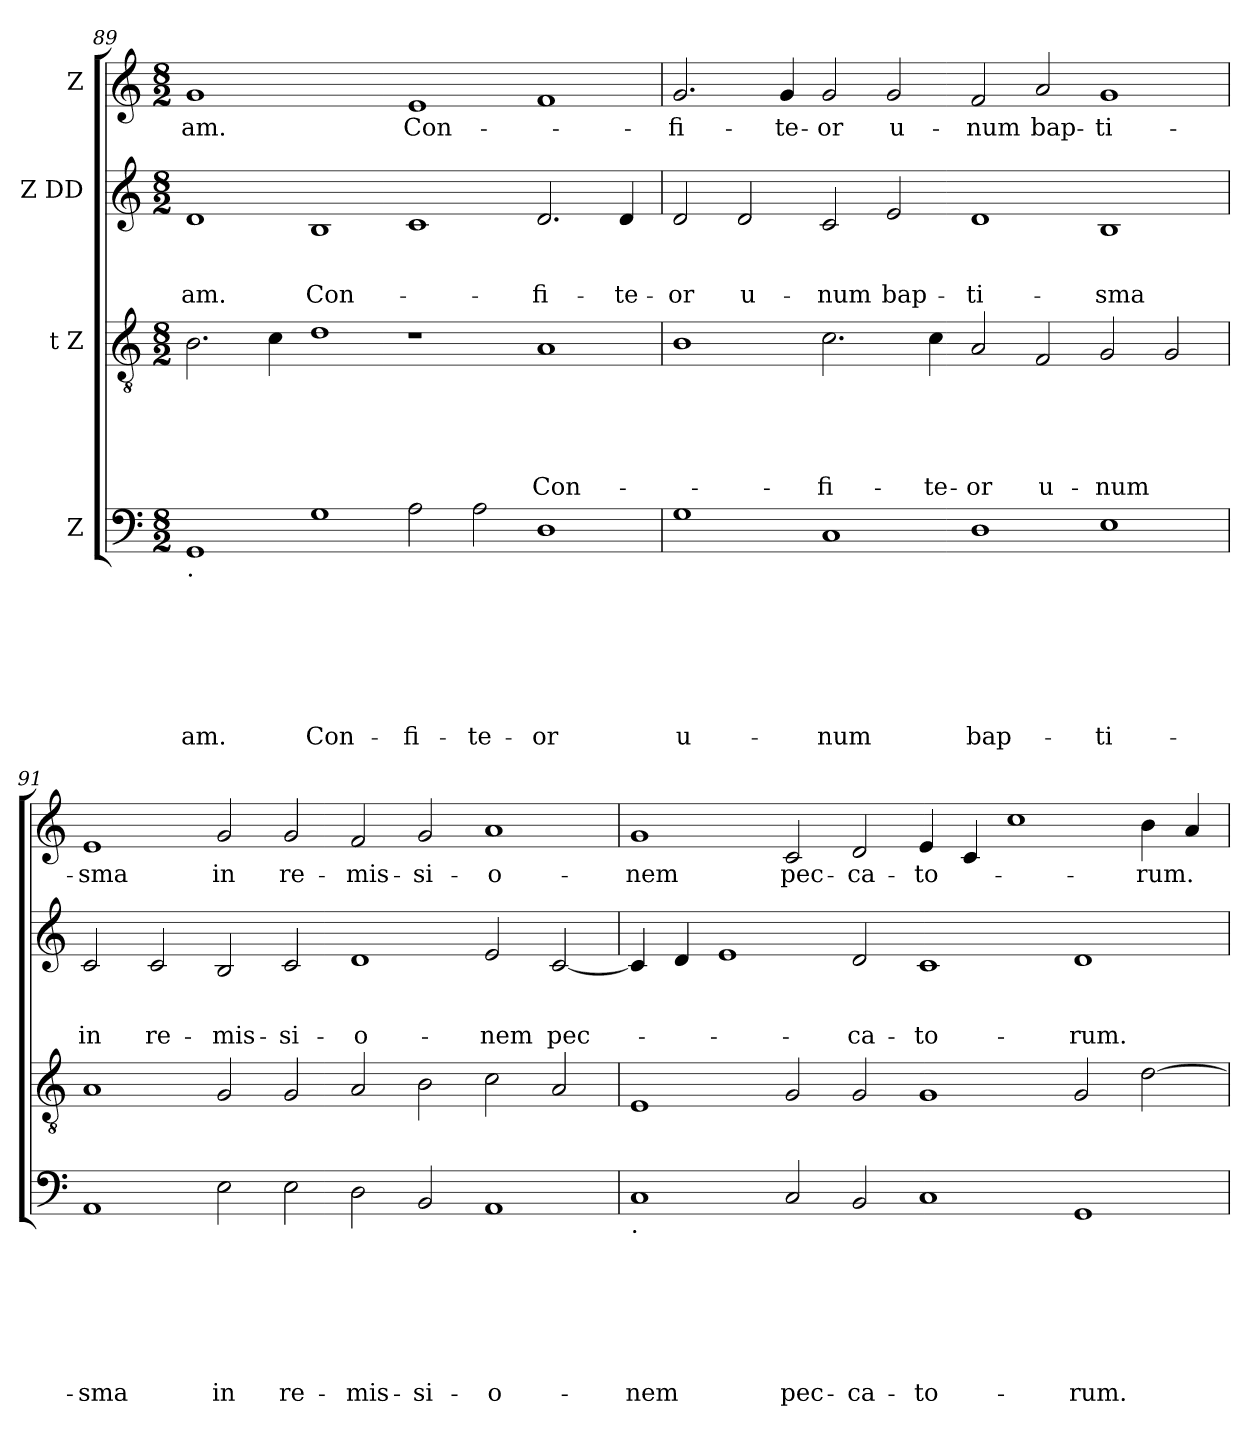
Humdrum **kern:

**kern	**text	**text	**text	**text	**text	**text	**text	**kern	**text	**text	**text	**text	**text	**kern	**text	**text	**text	**kern	**text
*part4	*part4	*part4	*part4	*part4	*part4	*part4	*part4	*part3	*part3	*part3	*part3	*part3	*part3	*part2	*part2	*part2	*part2	*part1	*part1
*staff4	*staff4	*staff4	*staff4	*staff4	*staff4	*staff4	*staff4	*staff3	*staff3	*staff3	*staff3	*staff3	*staff3	*staff2	*staff2	*staff2	*staff2	*staff1	*staff1
*I"Z	*	*	*	*	*	*	*	*I"t Z	*	*	*	*	*	*I"Z DD	*	*	*	*I"Z	*
!!LO:LB:g=z
*clefF4	*	*	*	*	*	*	*	*clefGv2	*	*	*	*	*	*clefG2	*	*	*	*clefG2	*
*k[]	*	*	*	*	*	*	*	*k[]	*	*	*	*	*	*k[]	*	*	*	*k[]	*
*C:	*	*	*	*	*	*	*	*C:	*	*	*	*	*	*C:	*	*	*	*C:	*
*M8/2	*	*	*	*	*	*	*	*M8/2	*	*	*	*	*	*M8/2	*	*	*	*M8/2	*
=89	=89	=89	=89	=89	=89	=89	=89	=89	=89	=89	=89	=89	=89	=89	=89	=89	=89	=89	=89
!LO:TX:b:t=.	!	!	!	!	!	!	!	!	!	!	!	!	!	!	!	!	!	!	!
!	!	!	!	!	!	!	!LO:LY:b	!	!	!	!	!	!	!	!	!	!LO:LY:b	!	!LO:LY:b
1GG	.	.	.	.	.	.	-am.	2.B\	.	.	.	.	.	1d	.	.	-am.	1g	-am.
.	.	.	.	.	.	.	.	4c\	.	.	.	.	.	.	.	.	.	.	.
!	!	!	!	!	!	!	!LO:LY:b	!	!	!	!	!	!	!	!	!	!LO:LY:b	!	!
1G	.	.	.	.	.	.	Con-	1d	.	.	.	.	.	1B	.	.	Con-	1ryy	.
!	!	!	!	!	!	!	!LO:LY:b	!	!	!	!	!	!	!	!	!	!	!	!LO:LY:b
2A\	.	.	.	.	.	.	-fi-	1r	.	.	.	.	.	1c	.	.	.	1e	Con-
!	!	!	!	!	!	!	!LO:LY:b	!	!	!	!	!	!	!	!	!	!	!	!
2A\	.	.	.	.	.	.	-te-	.	.	.	.	.	.	.	.	.	.	.	.
!	!	!	!	!	!	!	!LO:LY:b	!	!	!	!	!	!LO:LY:b	!	!	!	!LO:LY:b	!	!
1D	.	.	.	.	.	.	-or	1A	.	.	.	.	Con-	2.d/	.	.	-fi-	1f	.
!	!	!	!	!	!	!	!	!	!	!	!	!	!	!	!	!	!LO:LY:b	!	!
.	.	.	.	.	.	.	.	.	.	.	.	.	.	4d/	.	.	-te-	.	.
=90	=90	=90	=90	=90	=90	=90	=90	=90	=90	=90	=90	=90	=90	=90	=90	=90	=90	=90	=90
!	!	!	!	!	!	!	!LO:LY:b	!	!	!	!	!	!	!	!	!	!LO:LY:b	!	!LO:LY:b
1G	.	.	.	.	.	.	u-	1B	.	.	.	.	.	2d/	.	.	-or	2.g/	-fi-
!	!	!	!	!	!	!	!	!	!	!	!	!	!	!	!	!	!LO:LY:b	!	!
.	.	.	.	.	.	.	.	.	.	.	.	.	.	2d/	.	.	u-	.	.
!	!	!	!	!	!	!	!	!	!	!	!	!	!	!	!	!	!	!	!LO:LY:b
.	.	.	.	.	.	.	.	.	.	.	.	.	.	.	.	.	.	4g/	-te-
!	!	!	!	!	!	!	!LO:LY:b	!	!	!	!	!	!LO:LY:b	!	!	!	!LO:LY:b	!	!LO:LY:b
1C	.	.	.	.	.	.	-num	2.c\	.	.	.	.	-fi-	2c/	.	.	-num	2g/	-or
!	!	!	!	!	!	!	!	!	!	!	!	!	!	!	!	!	!LO:LY:b	!	!LO:LY:b
.	.	.	.	.	.	.	.	.	.	.	.	.	.	2e/	.	.	bap-	2g/	u-
!	!	!	!	!	!	!	!	!	!	!	!	!	!LO:LY:b	!	!	!	!	!	!
.	.	.	.	.	.	.	.	4c\	.	.	.	.	-te-	.	.	.	.	.	.
!	!	!	!	!	!	!	!LO:LY:b	!	!	!	!	!	!LO:LY:b	!	!	!	!LO:LY:b	!	!LO:LY:b
1D	.	.	.	.	.	.	bap-	2A/	.	.	.	.	-or	1d	.	.	-ti-	2f/	-num
!	!	!	!	!	!	!	!	!	!	!	!	!	!LO:LY:b	!	!	!	!	!	!LO:LY:b
.	.	.	.	.	.	.	.	2F/	.	.	.	.	u-	.	.	.	.	2a/	bap-
!	!	!	!	!	!	!	!LO:LY:b	!	!	!	!	!	!LO:LY:b	!	!	!	!LO:LY:b	!	!LO:LY:b
1E	.	.	.	.	.	.	-ti-	2G/	.	.	.	.	-num	1B	.	.	-sma	1g	-ti-
.	.	.	.	.	.	.	.	2G/	.	.	.	.	.	.	.	.	.	.	.
=91	=91	=91	=91	=91	=91	=91	=91	=91	=91	=91	=91	=91	=91	=91	=91	=91	=91	=91	=91
!	!	!	!	!	!	!	!LO:LY:b	!	!	!	!	!	!	!	!	!	!LO:LY:b	!	!LO:LY:b
1AA	.	.	.	.	.	.	-sma	1A	.	.	.	.	.	2c/	.	.	in	1e	-sma
!	!	!	!	!	!	!	!	!	!	!	!	!	!	!	!	!	!LO:LY:b	!	!
.	.	.	.	.	.	.	.	.	.	.	.	.	.	2c/	.	.	re-	.	.
!	!	!	!	!	!	!	!LO:LY:b	!	!	!	!	!	!	!	!	!	!LO:LY:b	!	!LO:LY:b
2E\	.	.	.	.	.	.	in	2G/	.	.	.	.	.	2B/	.	.	-mis-	2g/	in
!	!	!	!	!	!	!	!LO:LY:b	!	!	!	!	!	!	!	!	!	!LO:LY:b	!	!LO:LY:b
2E\	.	.	.	.	.	.	re-	2G/	.	.	.	.	.	2c/	.	.	-si-	2g/	re-
!	!	!	!	!	!	!	!LO:LY:b	!	!	!	!	!	!	!	!	!	!LO:LY:b:rj	!	!LO:LY:b
2D\	.	.	.	.	.	.	-mis-	2A/	.	.	.	.	.	1d	.	.	-o-	2f/	-mis-
!	!	!	!	!	!	!	!LO:LY:b	!	!	!	!	!	!	!	!	!	!	!	!LO:LY:b
2BB/	.	.	.	.	.	.	-si-	2B\	.	.	.	.	.	.	.	.	.	2g/	-si-
!	!	!	!	!	!	!	!LO:LY:b:rj	!	!	!	!	!	!	!	!	!	!LO:LY:b	!	!LO:LY:b:rj
1AA	.	.	.	.	.	.	-o-	2c\	.	.	.	.	.	2e/	.	.	-nem	1a	-o-
!	!	!	!	!	!	!	!	!	!	!	!	!	!	!	!	!	!LO:LY:b	!	!
.	.	.	.	.	.	.	.	2A/	.	.	.	.	.	[<2c/	.	.	pec-	.	.
!!LO:LB:g=z
=92	=92	=92	=92	=92	=92	=92	=92	=92	=92	=92	=92	=92	=92	=92	=92	=92	=92	=92	=92
!LO:TX:b:t=.	!	!	!	!	!	!	!	!	!	!	!	!	!	!	!	!	!	!	!
!	!	!	!	!	!	!	!LO:LY:b	!	!	!	!	!	!	!	!	!	!	!	!LO:LY:b
1C	.	.	.	.	.	.	-nem	1E	.	.	.	.	.	4c/]	.	.	.	1g	-nem
.	.	.	.	.	.	.	.	.	.	.	.	.	.	4d/	.	.	.	.	.
.	.	.	.	.	.	.	.	.	.	.	.	.	.	1e	.	.	.	.	.
!	!	!	!	!	!	!	!LO:LY:b	!	!	!	!	!	!	!	!	!	!	!	!LO:LY:b
2C/	.	.	.	.	.	.	pec-	2G/	.	.	.	.	.	.	.	.	.	2c/	pec-
!	!	!	!	!	!	!	!LO:LY:b	!	!	!	!	!	!	!	!	!	!LO:LY:b	!	!LO:LY:b
2BB/	.	.	.	.	.	.	-ca-	2G/	.	.	.	.	.	2d/	.	.	-ca-	2d/	-ca-
!	!	!	!	!	!	!	!LO:LY:b	!	!	!	!	!	!	!	!	!	!LO:LY:b	!	!LO:LY:b
1C	.	.	.	.	.	.	-to-	1G	.	.	.	.	.	1c	.	.	-to-	4e/	-to-
.	.	.	.	.	.	.	.	.	.	.	.	.	.	.	.	.	.	4c/	.
.	.	.	.	.	.	.	.	.	.	.	.	.	.	.	.	.	.	1cc	.
!	!	!	!	!	!	!	!LO:LY:b	!	!	!	!	!	!	!	!	!	!LO:LY:b	!	!
1GG	.	.	.	.	.	.	-rum.	2G/	.	.	.	.	.	1d	.	.	-rum.	.	.
!	!	!	!	!	!	!	!	!	!	!	!	!	!	!	!	!	!	!	!LO:LY:b
.	.	.	.	.	.	.	.	[>2d\	.	.	.	.	.	.	.	.	.	4b\	-rum.
.	.	.	.	.	.	.	.	.	.	.	.	.	.	.	.	.	.	4a/	.
=	=	=	=	=	=	=	=	=	=	=	=	=	=	=	=	=	=	=	=
*-	*-	*-	*-	*-	*-	*-	*-	*-	*-	*-	*-	*-	*-	*-	*-	*-	*-	*-	*-
